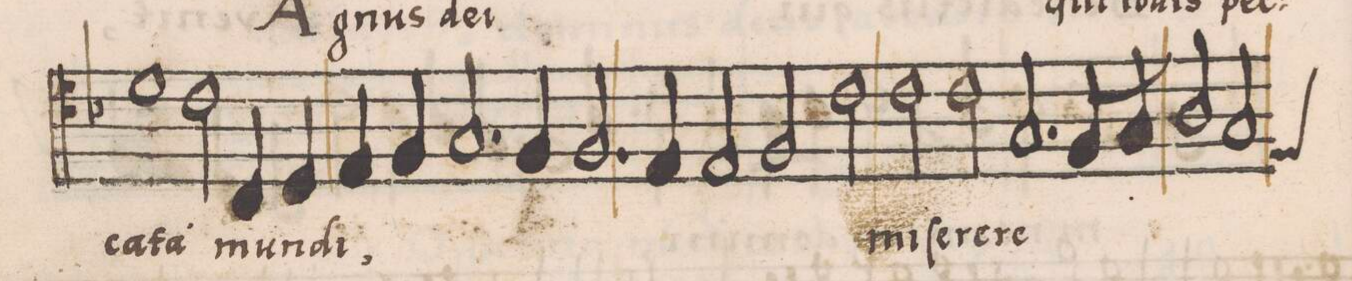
**kern	**text
*I"TENOR	*
*clefC4	*
*k[b-]	*
*met(C|)	*
*M2/1	*
1d	-ca-
=9-	=9-
2c\	-ta
4C/	mun-
4D/	.
4E/	-di,
4F/	.
2.G/	.
=10-	=10-
4F/	.
2.F/	.
4E/	.
2E/	.
=11-	=11-
2F/	.
2c\	mi-
2c\	-ſe-
2c\	-re-
=12-	=12-
2.G/	-re
8F/L	.
8G/J	.
2A/	.
2G/	.
*custos:E	*
=13	=13
*-	*-
